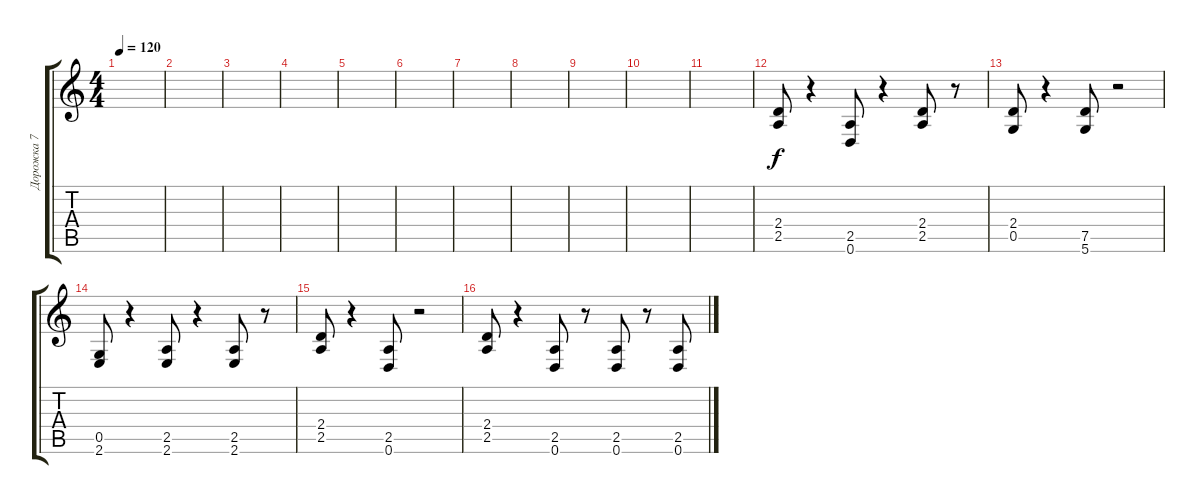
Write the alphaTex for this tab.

\track ("Дорожка 7" "Дорожка 7") {instrument distortionguitar}
\staff {score tabs}
\tuning (D4 A3 F3 C3 G2 D2) {hide}
\ts (4 4)
\tempo 120
\clef g2
\ks c
|
|
|
|
|
|
|
|
|
|
|
(2.4 2.5).8 r.4 (2.5 0.6).8 r.4 (2.4 2.5).8 r.8 |
(2.4 0.5).8 r.4 (7.5 5.6).8 r.2 |
(0.5 2.6).8 r.4 (2.5 2.6).8 r.4 (2.5 2.6).8 r.8 |
(2.4 2.5).8 r.4 (2.5 0.6).8 r.2 |
(2.4 2.5).8 r.4 (2.5 0.6).8 r.8 (2.5 0.6).8 r.8 (2.5 0.6).8
